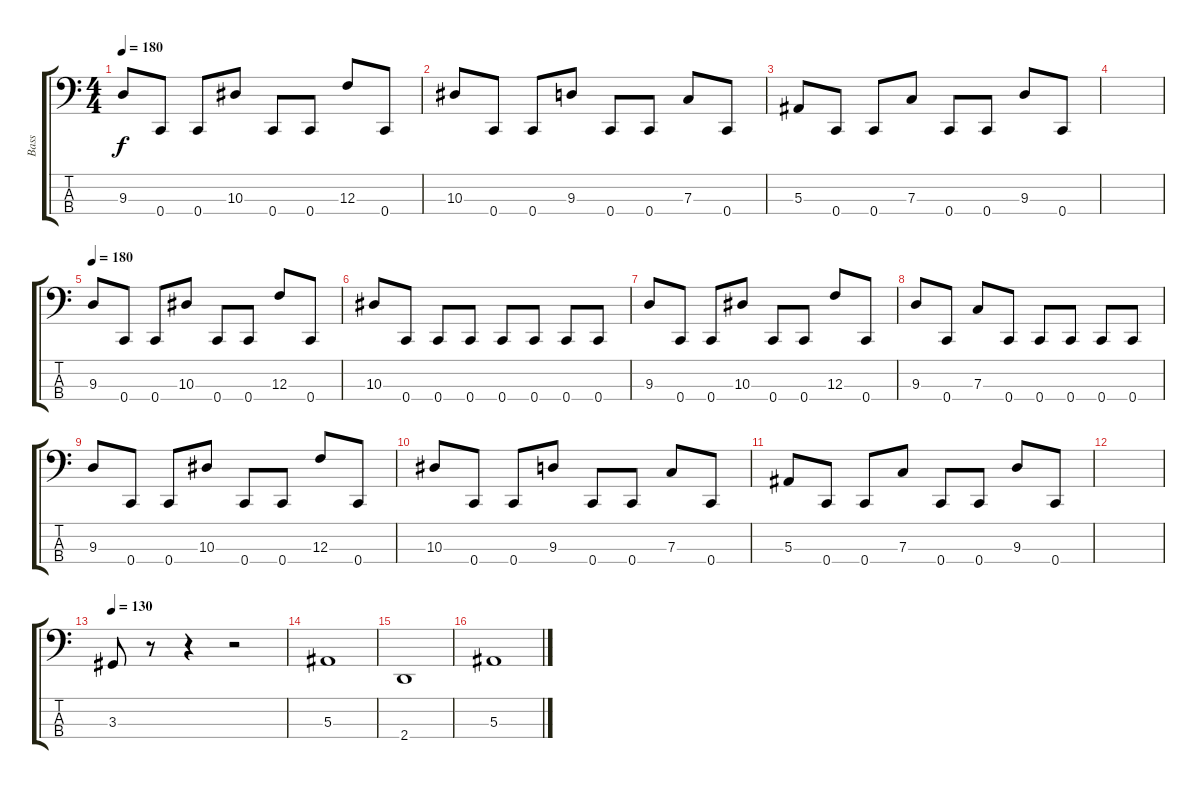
\track ("Bass" "Bass") {instrument electricbasspick}
\staff {score tabs}
\tuning (Eb2 Bb1 F1 C1) {hide}
\ts (4 4)
\tempo 180
\clef f4
\ks c
9.3.8{dy f} 0.4.8 0.4.8 10.3.8 0.4.8 0.4.8 12.3.8 0.4.8 |
10.3.8 0.4.8 0.4.8 9.3.8 0.4.8 0.4.8 7.3.8 0.4.8 |
5.3.8 0.4.8 0.4.8 7.3.8 0.4.8 0.4.8 9.3.8 0.4.8 |
|
\tempo 180
9.3.8 0.4.8 0.4.8 10.3.8 0.4.8 0.4.8 12.3.8 0.4.8 |
10.3.8 0.4.8 0.4.8 0.4.8 0.4.8 0.4.8 0.4.8 0.4.8 |
9.3.8 0.4.8 0.4.8 10.3.8 0.4.8 0.4.8 12.3.8 0.4.8 |
9.3.8 0.4.8 7.3.8 0.4.8 0.4.8 0.4.8 0.4.8 0.4.8 |
9.3.8 0.4.8 0.4.8 10.3.8 0.4.8 0.4.8 12.3.8 0.4.8 |
10.3.8 0.4.8 0.4.8 9.3.8 0.4.8 0.4.8 7.3.8 0.4.8 |
5.3.8 0.4.8 0.4.8 7.3.8 0.4.8 0.4.8 9.3.8 0.4.8 |
|
\tempo 130
3.3.8 r.8 r.4 r.2 |
5.3.1 |
2.4.1 |
5.3.1
